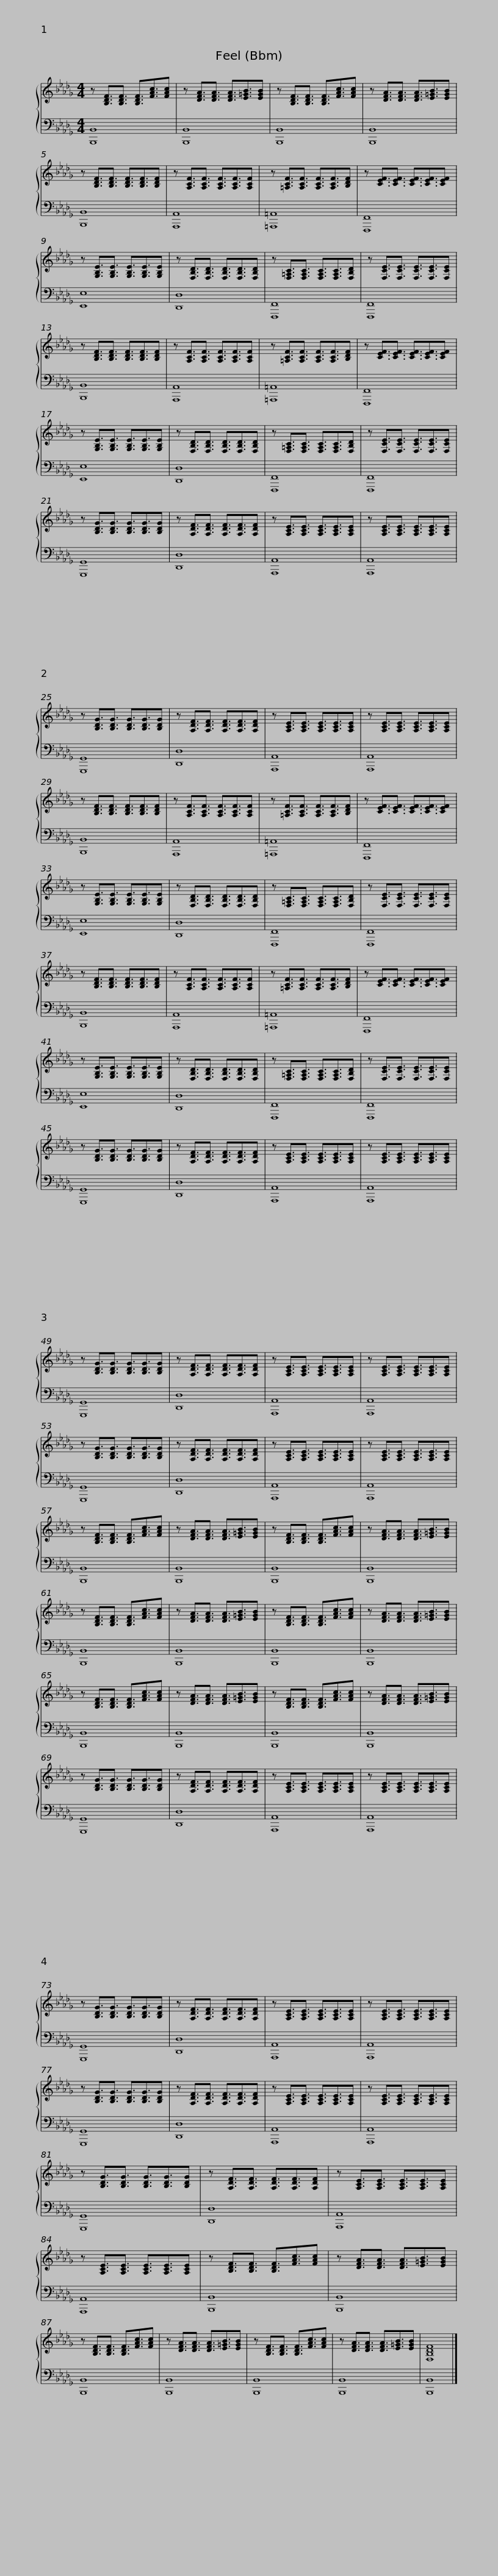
X:1
%%score { 1 | 2 }
L:1/8
M:4/4
I:linebreak $
K:Db
V:1 treble
V:2 bass
V:1
 z [B,DF]3/2[B,DF]3/2 [B,DF]3/2[FAc]3/2[FAc] | z [DFA]3/2[DFA]3/2 [DFA]3/2[E=GB]3/2[EGB] | z [B,DF]3/2[B,DF]3/2 [B,DF]3/2[FAc]3/2[FAc] | z [DFA]3/2[DFA]3/2 [DFA]3/2[E=GB]3/2[EGB] | z [B,DF]3/2[B,DF]3/2 [B,DF]3/2[B,DF]3/2[B,DF] |$ %5
 z [A,CF]3/2[A,CF]3/2 [A,CF]3/2[A,CF]3/2[A,CF] | z [=A,CF]3/2[A,CF]3/2 [A,CF]3/2[A,CF]3/2[B,DF] | z [CEF]3/2[CEF]3/2 [CEF]3/2[CEF]3/2[CEF] | z [G,B,E]3/2[G,B,E]3/2 [G,B,E]3/2[G,B,E]3/2[G,B,E] | z [F,B,D]3/2[F,B,D]3/2 [F,B,D]3/2[F,B,D]3/2[F,B,D] |$ %10
 z [F,=A,C]3/2[F,A,C]3/2 [F,A,C]3/2[F,A,C]3/2[F,B,D] | z [F,CE]3/2[F,CE]3/2 [F,CE]3/2[F,CE]3/2[F,CE] | z [B,DF]3/2[B,DF]3/2 [B,DF]3/2[B,DF]3/2[B,DF] | z [A,CF]3/2[A,CF]3/2 [A,CF]3/2[A,CF]3/2[A,CF] | z [=A,CF]3/2[A,CF]3/2 [A,CF]3/2[A,CF]3/2[B,DF] |$ %15
 z [CEF]3/2[CEF]3/2 [CEF]3/2[CEF]3/2[CEF] | z [G,B,E]3/2[G,B,E]3/2 [G,B,E]3/2[G,B,E]3/2[G,B,E] | z [F,B,D]3/2[F,B,D]3/2 [F,B,D]3/2[F,B,D]3/2[F,B,D] | z [F,=A,C]3/2[F,A,C]3/2 [F,A,C]3/2[F,A,C]3/2[F,B,D] | z [F,CE]3/2[F,CE]3/2 [F,CE]3/2[F,CE]3/2[F,CE] |$ %20
 z [B,DG]3/2[B,DG]3/2 [B,DG]3/2[B,DG]3/2[B,DG] | z [A,DF]3/2[A,DF]3/2 [A,DF]3/2[A,DF]3/2[A,DF] | z [A,CE]3/2[A,CE]3/2 [A,CE]3/2[A,CE]3/2[A,CE] | z [A,CE]3/2[A,CE]3/2 [A,CE]3/2[A,CE]3/2[A,CE] | z [B,DG]3/2[B,DG]3/2 [B,DG]3/2[B,DG]3/2[B,DG] |$ %25
 z [A,DF]3/2[A,DF]3/2 [A,DF]3/2[A,DF]3/2[A,DF] | z [A,CE]3/2[A,CE]3/2 [A,CE]3/2[A,CE]3/2[A,CE] | z [A,CE]3/2[A,CE]3/2 [A,CE]3/2[A,CE]3/2[A,CE] | z [B,DF]3/2[B,DF]3/2 [B,DF]3/2[B,DF]3/2[B,DF] | z [A,CF]3/2[A,CF]3/2 [A,CF]3/2[A,CF]3/2[A,CF] |$ %30
 z [=A,CF]3/2[A,CF]3/2 [A,CF]3/2[A,CF]3/2[B,DF] | z [CEF]3/2[CEF]3/2 [CEF]3/2[CEF]3/2[CEF] | z [G,B,E]3/2[G,B,E]3/2 [G,B,E]3/2[G,B,E]3/2[G,B,E] | z [F,B,D]3/2[F,B,D]3/2 [F,B,D]3/2[F,B,D]3/2[F,B,D] |$ z [F,=A,C]3/2[F,A,C]3/2 [F,A,C]3/2[F,A,C]3/2[F,B,D] | %35
 z [F,CE]3/2[F,CE]3/2 [F,CE]3/2[F,CE]3/2[F,CE] | z [B,DF]3/2[B,DF]3/2 [B,DF]3/2[B,DF]3/2[B,DF] | z [A,CF]3/2[A,CF]3/2 [A,CF]3/2[A,CF]3/2[A,CF] | z [=A,CF]3/2[A,CF]3/2 [A,CF]3/2[A,CF]3/2[B,DF] |$ z [CEF]3/2[CEF]3/2 [CEF]3/2[CEF]3/2[CEF] | %40
 z [G,B,E]3/2[G,B,E]3/2 [G,B,E]3/2[G,B,E]3/2[G,B,E] | z [F,B,D]3/2[F,B,D]3/2 [F,B,D]3/2[F,B,D]3/2[F,B,D] | z [F,=A,C]3/2[F,A,C]3/2 [F,A,C]3/2[F,A,C]3/2[F,B,D] | z [F,CE]3/2[F,CE]3/2 [F,CE]3/2[F,CE]3/2[F,CE] |$ z [B,DG]3/2[B,DG]3/2 [B,DG]3/2[B,DG]3/2[B,DG] | %45
 z [A,DF]3/2[A,DF]3/2 [A,DF]3/2[A,DF]3/2[A,DF] | z [A,CE]3/2[A,CE]3/2 [A,CE]3/2[A,CE]3/2[A,CE] | z [A,CE]3/2[A,CE]3/2 [A,CE]3/2[A,CE]3/2[A,CE] | z [B,DG]3/2[B,DG]3/2 [B,DG]3/2[B,DG]3/2[B,DG] |$ z [A,DF]3/2[A,DF]3/2 [A,DF]3/2[A,DF]3/2[A,DF] | %50
 z [A,CE]3/2[A,CE]3/2 [A,CE]3/2[A,CE]3/2[A,CE] | z [A,CE]3/2[A,CE]3/2 [A,CE]3/2[A,CE]3/2[A,CE] | z [B,DG]3/2[B,DG]3/2 [B,DG]3/2[B,DG]3/2[B,DG] | z [A,DF]3/2[A,DF]3/2 [A,DF]3/2[A,DF]3/2[A,DF] |$ z [A,CE]3/2[A,CE]3/2 [A,CE]3/2[A,CE]3/2[A,CE] | %55
 z [A,CE]3/2[A,CE]3/2 [A,CE]3/2[A,CE]3/2[A,CE] | z [B,DF]3/2[B,DF]3/2 [B,DF]3/2[FAc]3/2[FAc] | z [DFA]3/2[DFA]3/2 [DFA]3/2[E=GB]3/2[EGB] | z [B,DF]3/2[B,DF]3/2 [B,DF]3/2[FAc]3/2[FAc] |$ z [DFA]3/2[DFA]3/2 [DFA]3/2[E=GB]3/2[EGB] | %60
 z [B,DF]3/2[B,DF]3/2 [B,DF]3/2[FAc]3/2[FAc] | z [DFA]3/2[DFA]3/2 [DFA]3/2[E=GB]3/2[EGB] | z [B,DF]3/2[B,DF]3/2 [B,DF]3/2[FAc]3/2[FAc] | z [DFA]3/2[DFA]3/2 [DFA]3/2[E=GB]3/2[EGB] |$ z [B,DF]3/2[B,DF]3/2 [B,DF]3/2[FAc]3/2[FAc] | %65
 z [DFA]3/2[DFA]3/2 [DFA]3/2[E=GB]3/2[EGB] | z [B,DF]3/2[B,DF]3/2 [B,DF]3/2[FAc]3/2[FAc] | z [DFA]3/2[DFA]3/2 [DFA]3/2[E=GB]3/2[EGB] | z [B,DG]3/2[B,DG]3/2 [B,DG]3/2[B,DG]3/2[B,DG] |$ z [A,DF]3/2[A,DF]3/2 [A,DF]3/2[A,DF]3/2[A,DF] | %70
 z [A,CE]3/2[A,CE]3/2 [A,CE]3/2[A,CE]3/2[A,CE] | z [A,CE]3/2[A,CE]3/2 [A,CE]3/2[A,CE]3/2[A,CE] | z [B,DG]3/2[B,DG]3/2 [B,DG]3/2[B,DG]3/2[B,DG] | z [A,DF]3/2[A,DF]3/2 [A,DF]3/2[A,DF]3/2[A,DF] |$ z [A,CE]3/2[A,CE]3/2 [A,CE]3/2[A,CE]3/2[A,CE] | %75
 z [A,CE]3/2[A,CE]3/2 [A,CE]3/2[A,CE]3/2[A,CE] | z [B,DG]3/2[B,DG]3/2 [B,DG]3/2[B,DG]3/2[B,DG] | z [A,DF]3/2[A,DF]3/2 [A,DF]3/2[A,DF]3/2[A,DF] | z [A,CE]3/2[A,CE]3/2 [A,CE]3/2[A,CE]3/2[A,CE] |$ z [A,CE]3/2[A,CE]3/2 [A,CE]3/2[A,CE]3/2[A,CE] | %80
 z [B,DG]3/2[B,DG]3/2 [B,DG]3/2[B,DG]3/2[B,DG] | z [A,DF]3/2[A,DF]3/2 [A,DF]3/2[A,DF]3/2[A,DF] | z [A,CE]3/2[A,CE]3/2 [A,CE]3/2[A,CE]3/2[A,CE] | z [A,CE]3/2[A,CE]3/2 [A,CE]3/2[A,CE]3/2[A,CE] |$ z [B,DF]3/2[B,DF]3/2 [B,DF]3/2[FAc]3/2[FAc] | %85
 z [DFA]3/2[DFA]3/2 [DFA]3/2[E=GB]3/2[EGB] | z [B,DF]3/2[B,DF]3/2 [B,DF]3/2[FAc]3/2[FAc] | z [DFA]3/2[DFA]3/2 [DFA]3/2[E=GB]3/2[EGB] | z [B,DF]3/2[B,DF]3/2 [B,DF]3/2[FAc]3/2[FAc] |$ z [DFA]3/2[DFA]3/2 [DFA]3/2[E=GB]3/2[EGB] | %90
 [F,B,DF]8 |] %91
V:2
 [B,,,B,,]8 | [B,,,B,,]8 | [B,,,B,,]8 | [B,,,B,,]8 | [B,,,B,,]8 |$ %5
 [A,,,A,,]8 | [=A,,,=A,,]8 | [F,,,F,,]8 | [E,,E,]8 | [D,,D,]8 |$ %10
 [F,,,F,,]8 | [F,,,F,,]8 | [B,,,B,,]8 | [A,,,A,,]8 | [=A,,,=A,,]8 |$ %15
 [F,,,F,,]8 | [E,,E,]8 | [D,,D,]8 | [F,,,F,,]8 | [F,,,F,,]8 |$ %20
 [G,,,G,,]8 | [D,,D,]8 | [A,,,A,,]8 | [A,,,A,,]8 | [G,,,G,,]8 |$ %25
 [D,,D,]8 | [A,,,A,,]8 | [A,,,A,,]8 | [B,,,B,,]8 | [A,,,A,,]8 |$ %30
 [=A,,,=A,,]8 | [F,,,F,,]8 | [E,,E,]8 | [D,,D,]8 |$ [F,,,F,,]8 | %35
 [F,,,F,,]8 | [B,,,B,,]8 | [A,,,A,,]8 | [=A,,,=A,,]8 |$ [F,,,F,,]8 | %40
 [E,,E,]8 | [D,,D,]8 | [F,,,F,,]8 | [F,,,F,,]8 |$ [G,,,G,,]8 | %45
 [D,,D,]8 | [A,,,A,,]8 | [A,,,A,,]8 | [G,,,G,,]8 |$ [D,,D,]8 | %50
 [A,,,A,,]8 | [A,,,A,,]8 | [G,,,G,,]8 | [D,,D,]8 |$ [A,,,A,,]8 | %55
 [A,,,A,,]8 | [B,,,B,,]8 | [B,,,B,,]8 | [B,,,B,,]8 |$ [B,,,B,,]8 | %60
 [B,,,B,,]8 | [B,,,B,,]8 | [B,,,B,,]8 | [B,,,B,,]8 |$ [B,,,B,,]8 | %65
 [B,,,B,,]8 | [B,,,B,,]8 | [B,,,B,,]8 | [G,,,G,,]8 |$ [D,,D,]8 | %70
 [A,,,A,,]8 | [A,,,A,,]8 | [G,,,G,,]8 | [D,,D,]8 |$ [A,,,A,,]8 | %75
 [A,,,A,,]8 | [G,,,G,,]8 | [D,,D,]8 | [A,,,A,,]8 |$ [A,,,A,,]8 | %80
 [G,,,G,,]8 | [D,,D,]8 | [A,,,A,,]8 | [A,,,A,,]8 |$ [B,,,B,,]8 | %85
 [B,,,B,,]8 | [B,,,B,,]8 | [B,,,B,,]8 | [B,,,B,,]8 |$ [B,,,B,,]8 | %90
 [B,,,B,,]8 |] %91
